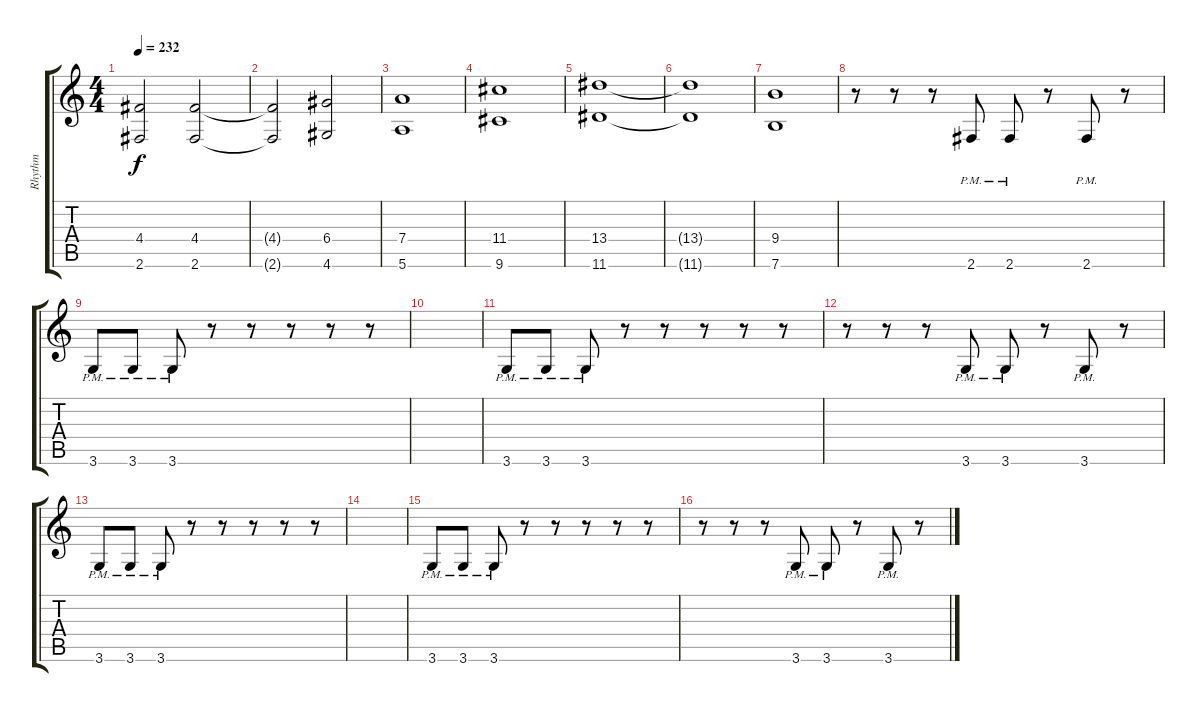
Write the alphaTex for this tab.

\track ("Rhythm" "Rhythm") {instrument distortionguitar}
\staff {score tabs}
\tuning (E4 B3 G3 D3 A2 E2) {hide}
\ts (4 4)
\tempo 232
\clef g2
\ks c
(4.4 2.6).2{dy f} (4.4 2.6).2 |
(4.4{t} 2.6{t}).2 (6.4 4.6).2 |
(7.4 5.6).1 |
(11.4 9.6).1 |
(13.4 11.6).1 |
(13.4{t} 11.6{t}).1 |
(9.4 7.6).1 |
r.8 r.8 r.8 2.6{pm}.8 2.6{pm}.8 r.8 2.6{pm}.8 r.8 |
3.6{pm}.8 3.6{pm}.8 3.6{pm}.8 r.8 r.8 r.8 r.8 r.8 |
|
3.6{pm}.8 3.6{pm}.8 3.6{pm}.8 r.8 r.8 r.8 r.8 r.8 |
r.8 r.8 r.8 3.6{pm}.8 3.6{pm}.8 r.8 3.6{pm}.8 r.8 |
3.6{pm}.8 3.6{pm}.8 3.6{pm}.8 r.8 r.8 r.8 r.8 r.8 |
|
3.6{pm}.8 3.6{pm}.8 3.6{pm}.8 r.8 r.8 r.8 r.8 r.8 |
r.8 r.8 r.8 3.6{pm}.8 3.6{pm}.8 r.8 3.6{pm}.8 r.8
